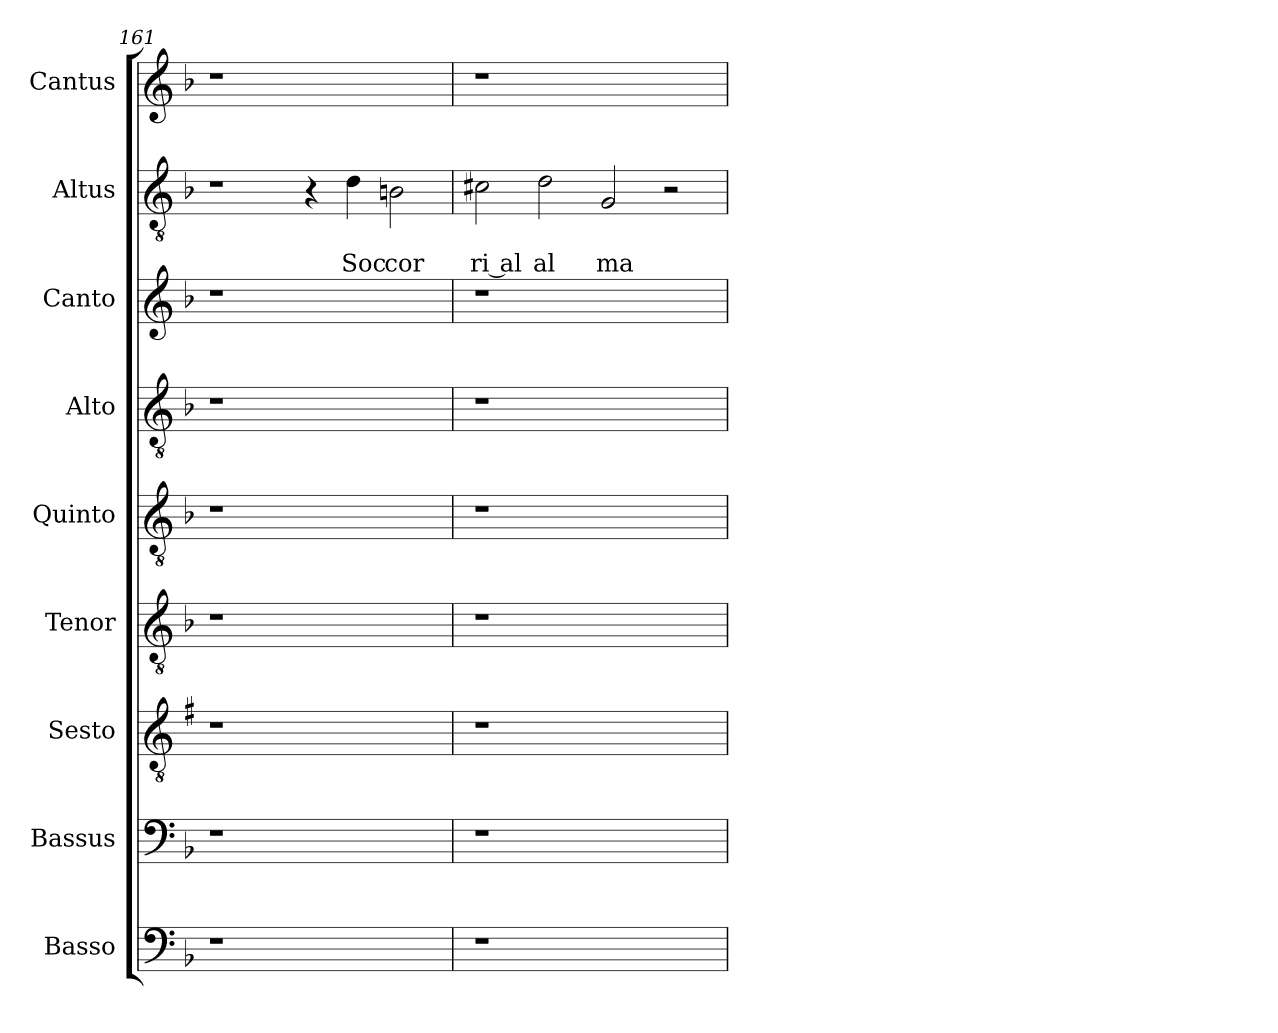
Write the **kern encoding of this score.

**kern	**kern	**kern	**kern	**kern	**kern	**kern	**kern	**text	**text	**kern
*part9	*part8	*part7	*part6	*part5	*part4	*part3	*part2	*part2	*part2	*part1
*staff9	*staff8	*staff7	*staff6	*staff5	*staff4	*staff3	*staff2	*staff2	*staff2	*staff1
*I"Basso	*I"Bassus	*I"Sesto	*I"Tenor	*I"Quinto	*I"Alto	*I"Canto	*I"Altus	*	*	*I"Cantus
*	*	*I'Sesto	*I'Tenor	*I'Quinto	*I'Alto	*I'Canto	*I'Altus	*	*	*I'Cantus
*clefF4	*clefF4	*clefGv2	*clefGv2	*clefGv2	*clefGv2	*clefG2	*clefGv2	*	*	*clefG2
*k[b-]	*k[b-]	*k[f#]	*k[b-]	*k[b-]	*k[b-]	*k[b-]	*k[b-]	*	*	*k[b-]
*F:	*F:	*G:	*F:	*F:	*F:	*F:	*F:	*	*	*F:
=161	=161	=161	=161	=161	=161	=161	=161	=161	=161	=161
1r	1r	1r	1r	1r	1r	1r	1r	.	.	1r
1ryy	1ryy	1ryy	1ryy	1ryy	1ryy	1ryy	4r	.	.	1ryy
!	!	!	!	!	!	!	!	!	!LO:LY:b	!
.	.	.	.	.	.	.	4d\	.	Soc	.
!	!	!	!	!	!	!	!	!	!LO:LY:b	!
.	.	.	.	.	.	.	2Bn\	.	cor	.
=162	=162	=162	=162	=162	=162	=162	=162	=162	=162	=162
!	!	!	!	!	!	!	!	!	!LO:LY:b:rj	!
1r	1r	1r	1r	1r	1r	1r	2c#X\	.	ri al	1r
!	!	!	!	!	!	!	!	!	!LO:LY:b	!
.	.	.	.	.	.	.	2d\	.	al	.
!	!	!	!	!	!	!	!	!	!LO:LY:b	!
1ryy	1ryy	1ryy	1ryy	1ryy	1ryy	1ryy	2G/	.	ma	1ryy
.	.	.	.	.	.	.	2r	.	.	.
=	=	=	=	=	=	=	=	=	=	=
*-	*-	*-	*-	*-	*-	*-	*-	*-	*-	*-
